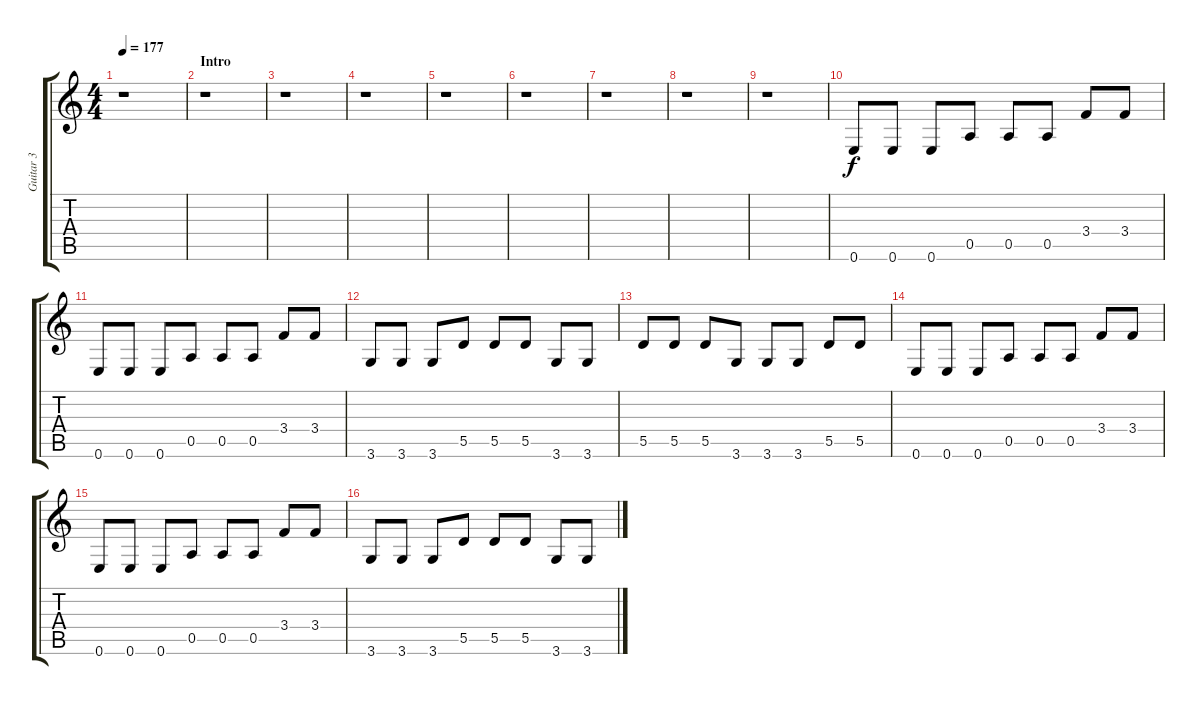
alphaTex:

\track ("Guitar 3" "Guitar 3") {instrument distortionguitar}
\staff {score tabs}
\tuning (E4 B3 G3 D3 A2 E2) {hide}
\ts (4 4)
\tempo 177
\clef g2
\ks c
r.1{dy f instrument distortionguitar} |
\section ("" "Intro")
r.1 |
r.1 |
r.1 |
r.1 |
r.1 |
r.1 |
r.1 |
r.1 |
0.6.8 0.6.8 0.6.8 0.5.8 0.5.8 0.5.8 3.4.8 3.4.8 |
0.6.8 0.6.8 0.6.8 0.5.8 0.5.8 0.5.8 3.4.8 3.4.8 |
3.6.8 3.6.8 3.6.8 5.5.8 5.5.8 5.5.8 3.6.8 3.6.8 |
5.5.8 5.5.8 5.5.8 3.6.8 3.6.8 3.6.8 5.5.8 5.5.8 |
0.6.8 0.6.8 0.6.8 0.5.8 0.5.8 0.5.8 3.4.8 3.4.8 |
0.6.8 0.6.8 0.6.8 0.5.8 0.5.8 0.5.8 3.4.8 3.4.8 |
3.6.8 3.6.8 3.6.8 5.5.8 5.5.8 5.5.8 3.6.8 3.6.8
